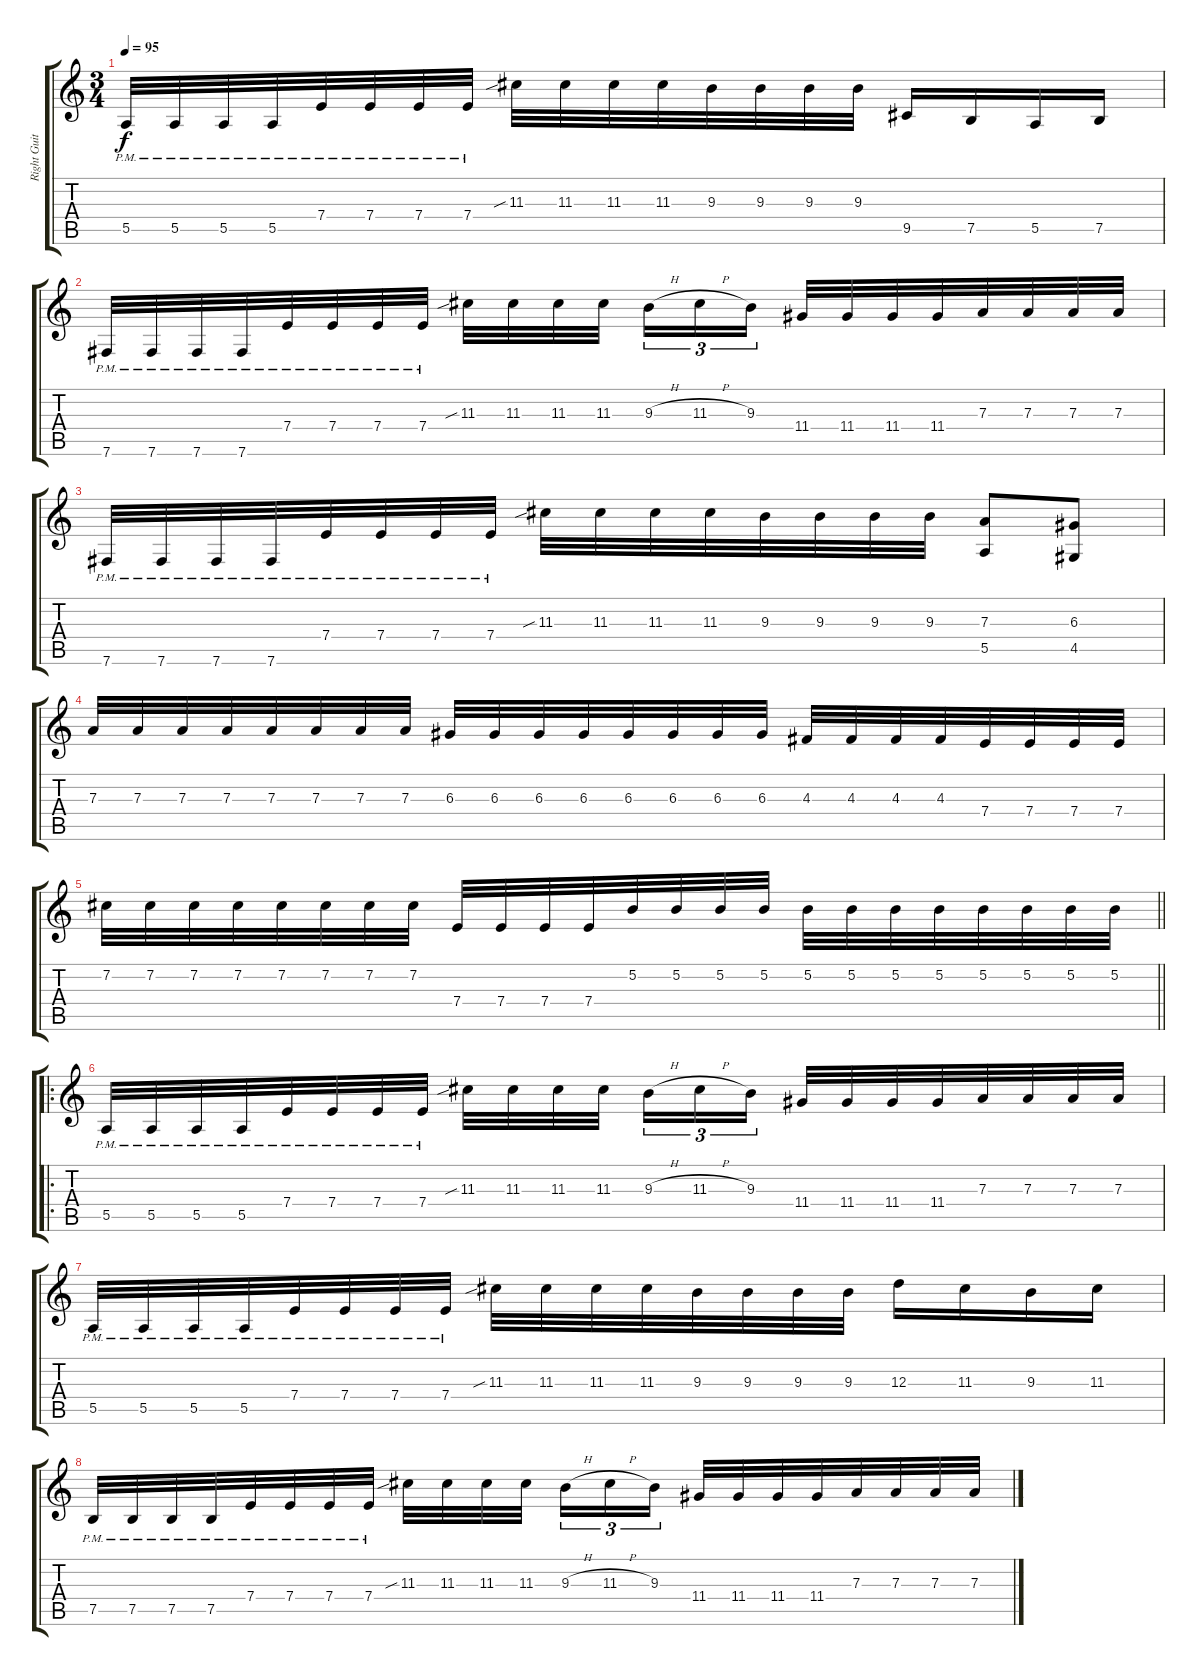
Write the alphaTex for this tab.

\track ("Right Guitar" "Right Guit") {instrument overdrivenguitar}
\staff {score tabs}
\tuning (B3 Gb3 D3 A2 E2 B1) {hide}
\ts (3 4)
\tempo 95
\clef g2
\ks c
5.5{pm}.32{dy f} 5.5{pm}.32 5.5{pm}.32 5.5{pm}.32 7.4{pm}.32 7.4{pm}.32 7.4{pm}.32 7.4{pm}.32 11.3{sib}.32 11.3.32 11.3.32 11.3.32 9.3.32 9.3.32 9.3.32 9.3.32 9.5.16 7.5.16 5.5.16 7.5.16 |
7.6{pm}.32 7.6{pm}.32 7.6{pm}.32 7.6{pm}.32 7.4{pm}.32 7.4{pm}.32 7.4{pm}.32 7.4{pm}.32 11.3{sib}.32 11.3.32 11.3.32 11.3.32{beam splitsecondary} 9.3{h}.16{tu (3 2)} 11.3{h}.16{tu (3 2)} 9.3.16{tu (3 2)} 11.4.32 11.4.32 11.4.32 11.4.32 7.3.32 7.3.32 7.3.32 7.3.32 |
7.6{pm}.32 7.6{pm}.32 7.6{pm}.32 7.6{pm}.32 7.4{pm}.32 7.4{pm}.32 7.4{pm}.32 7.4{pm}.32 11.3{sib}.32 11.3.32 11.3.32 11.3.32 9.3.32 9.3.32 9.3.32 9.3.32 (7.3 5.5).8 (6.3 4.5).8 |
7.3.32 7.3.32 7.3.32 7.3.32 7.3.32 7.3.32 7.3.32 7.3.32 6.3.32 6.3.32 6.3.32 6.3.32 6.3.32 6.3.32 6.3.32 6.3.32 4.3.32 4.3.32 4.3.32 4.3.32 7.4.32 7.4.32 7.4.32 7.4.32 |
\barLineRight lightlight
7.2.32 7.2.32 7.2.32 7.2.32 7.2.32 7.2.32 7.2.32 7.2.32 7.4.32 7.4.32 7.4.32 7.4.32 5.2.32 5.2.32 5.2.32 5.2.32 5.2.32 5.2.32 5.2.32 5.2.32 5.2.32 5.2.32 5.2.32 5.2.32 |
\ro
5.5{pm}.32 5.5{pm}.32 5.5{pm}.32 5.5{pm}.32 7.4{pm}.32 7.4{pm}.32 7.4{pm}.32 7.4{pm}.32 11.3{sib}.32 11.3.32 11.3.32 11.3.32{beam splitsecondary} 9.3{h}.16{tu (3 2)} 11.3{h}.16{tu (3 2)} 9.3.16{tu (3 2)} 11.4.32 11.4.32 11.4.32 11.4.32 7.3.32 7.3.32 7.3.32 7.3.32 |
5.5{pm}.32 5.5{pm}.32 5.5{pm}.32 5.5{pm}.32 7.4{pm}.32 7.4{pm}.32 7.4{pm}.32 7.4{pm}.32 11.3{sib}.32 11.3.32 11.3.32 11.3.32 9.3.32 9.3.32 9.3.32 9.3.32 12.3.16 11.3.16 9.3.16 11.3.16 |
7.5{pm}.32 7.5{pm}.32 7.5{pm}.32 7.5{pm}.32 7.4{pm}.32 7.4{pm}.32 7.4{pm}.32 7.4{pm}.32 11.3{sib}.32 11.3.32 11.3.32 11.3.32{beam splitsecondary} 9.3{h}.16{tu (3 2)} 11.3{h}.16{tu (3 2)} 9.3.16{tu (3 2)} 11.4.32 11.4.32 11.4.32 11.4.32 7.3.32 7.3.32 7.3.32 7.3.32
